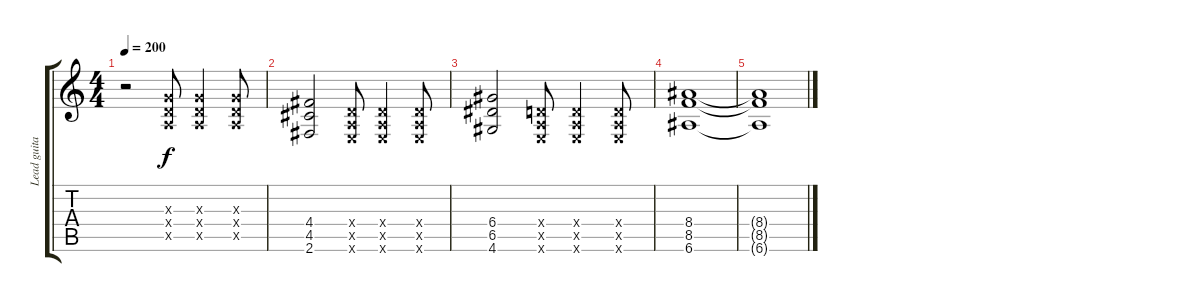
\track ("Lead guitar" "Lead guita") {instrument overdrivenguitar}
\staff {score tabs}
\tuning (E4 B3 G3 D3 A2 E2) {hide}
\ts (4 4)
\tempo 200
\clef g2
\ks c
r.2{dy f} (0.3{x} 0.4{x} 0.5{x}).8 (0.3{x} 0.4{x} 0.5{x}).4 (0.3{x} 0.4{x} 0.5{x}).8 |
(4.4 4.5 2.6).2 (0.4{x} 0.5{x} 0.6{x}).8 (0.4{x} 0.5{x} 0.6{x}).4 (0.4{x} 0.5{x} 0.6{x}).8 |
(6.4 6.5 4.6).2 (0.4{x} 0.5{x} 0.6{x}).8 (0.4{x} 0.5{x} 0.6{x}).4 (0.4{x} 0.5{x} 0.6{x}).8 |
(8.4 8.5 6.6).1 |
(8.4{t} 8.5{t} 6.6{t}).1
